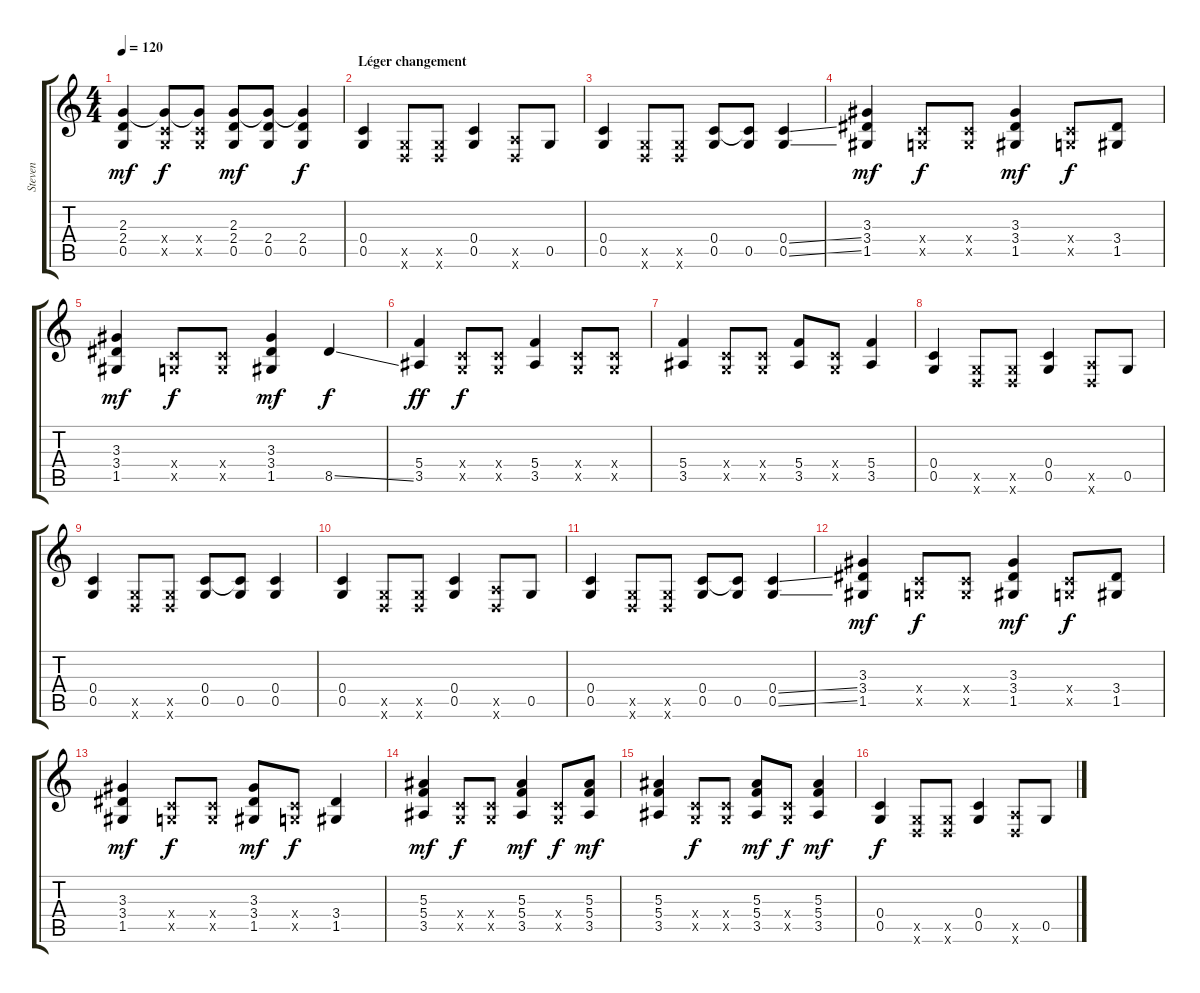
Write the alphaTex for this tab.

\track ("Steven" "Steven") {instrument overdrivenguitar}
\staff {score tabs}
\tuning (D4 A3 F3 C3 G2 D2) {hide}
\ts (4 4)
\tempo 120
\clef g2
\ks c
(2.3 2.4 0.5).4{dy mf} (2.3{t} 0.4{x} 0.5{x}).8{dy f} (2.3{t} 0.4{x} 0.5{x}).8 (2.3 2.4 0.5).8{dy mf} (2.3{t} 2.4 0.5).8 (2.3{t} 2.4 0.5).4{dy f} |
\section ("" "Léger changement")
(0.4 0.5).4 (0.5{x} 0.6{x}).8 (0.5{x} 0.6{x}).8 (0.4 0.5).4 (2.5{x} 0.6{x}).8 0.5.8 |
(0.4 0.5).4 (0.5{x} 0.6{x}).8 (0.5{x} 0.6{x}).8 (0.4 0.5).8 (0.4{t} 0.5).8 (0.4{ss} 0.5{ss}).4 |
(3.3 3.4 1.5).4{dy mf} (0.4{x} 0.5{x}).8{dy f} (0.4{x} 0.5{x}).8 (3.3 3.4 1.5).4{dy mf} (0.4{x} 0.5{x}).8{dy f} (3.4 1.5).8 |
(3.3 3.4 1.5).4{dy mf} (0.4{x} 0.5{x}).8{dy f} (0.4{x} 0.5{x}).8 (3.3 3.4 1.5).4{dy mf} 8.5{ss}.4{dy f} |
(5.4 3.5).4{dy ff} (0.4{x} 0.5{x}).8{dy f} (0.4{x} 0.5{x}).8 (5.4 3.5).4 (0.4{x} 0.5{x}).8 (0.4{x} 0.5{x}).8 |
(5.4 3.5).4 (0.4{x} 0.5{x}).8 (0.4{x} 0.5{x}).8 (5.4 3.5).8 (0.4{x} 0.5{x}).8 (5.4 3.5).4 |
(0.4 0.5).4 (0.5{x} 0.6{x}).8 (0.5{x} 0.6{x}).8 (0.4 0.5).4 (2.5{x} 0.6{x}).8 0.5.8 |
(0.4 0.5).4 (0.5{x} 0.6{x}).8 (0.5{x} 0.6{x}).8 (0.4 0.5).8 (0.4{t} 0.5).8 (0.4 0.5).4 |
(0.4 0.5).4 (0.5{x} 0.6{x}).8 (0.5{x} 0.6{x}).8 (0.4 0.5).4 (2.5{x} 0.6{x}).8 0.5.8 |
(0.4 0.5).4 (0.5{x} 0.6{x}).8 (0.5{x} 0.6{x}).8 (0.4 0.5).8 (0.4{t} 0.5).8 (0.4{ss} 0.5{ss}).4 |
(3.3 3.4 1.5).4{dy mf} (0.4{x} 0.5{x}).8{dy f} (0.4{x} 0.5{x}).8 (3.3 3.4 1.5).4{dy mf} (0.4{x} 0.5{x}).8{dy f} (3.4 1.5).8 |
(3.3 3.4 1.5).4{dy mf} (0.4{x} 0.5{x}).8{dy f} (0.4{x} 0.5{x}).8 (3.3 3.4 1.5).8{dy mf} (0.4{x} 0.5{x}).8{dy f} (3.4 1.5).4 |
(5.3 5.4 3.5).4{dy mf} (0.4{x} 0.5{x}).8{dy f} (0.4{x} 0.5{x}).8 (5.3 5.4 3.5).4{dy mf} (0.4{x} 0.5{x}).8{dy f} (5.3 5.4 3.5).8{dy mf} |
(5.3 5.4 3.5).4 (0.4{x} 0.5{x}).8{dy f} (0.4{x} 0.5{x}).8 (5.3 5.4 3.5).8{dy mf} (0.4{x} 0.5{x}).8{dy f} (5.3 5.4 3.5).4{dy mf} |
(0.4 0.5).4{dy f} (0.5{x} 0.6{x}).8 (0.5{x} 0.6{x}).8 (0.4 0.5).4 (2.5{x} 0.6{x}).8 0.5.8
